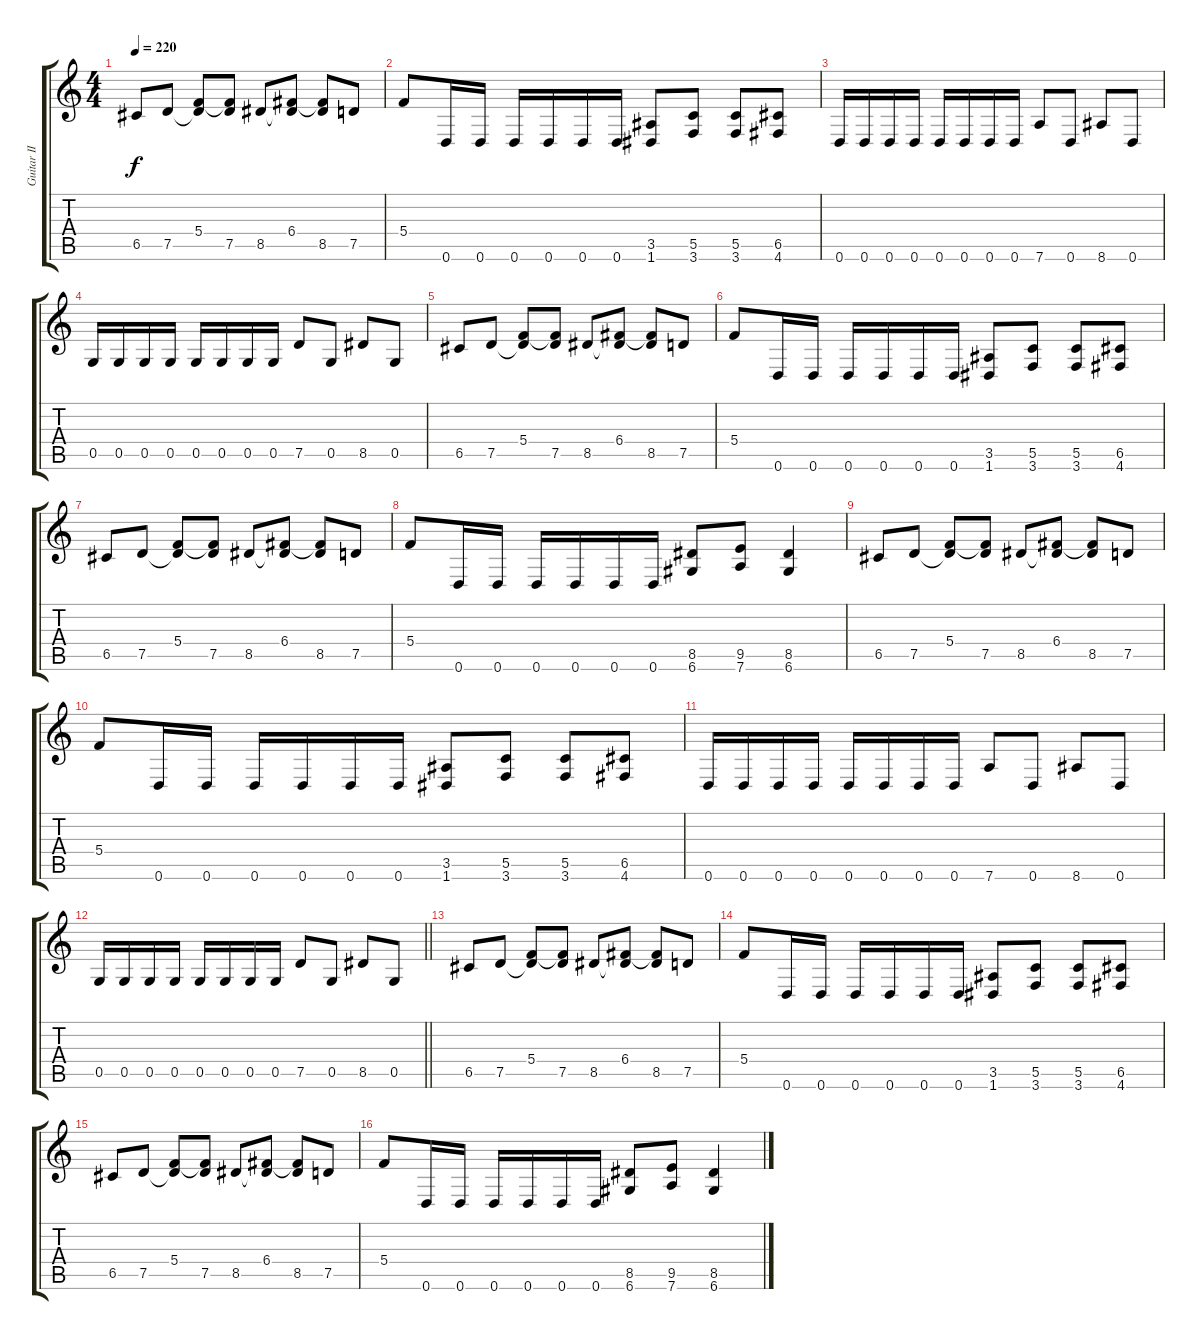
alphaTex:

\track ("Guitar II" "Guitar II") {instrument distortionguitar}
\staff {score tabs}
\tuning (D4 A3 F3 C3 G2 D2) {hide}
\ts (4 4)
\tempo 220
\clef g2
\ks c
6.5.8{dy f} 7.5.8 (5.4 7.5{t}).8 (5.4{t} 7.5).8 8.5.8 (6.4 8.5{t}).8 (6.4{t} 8.5).8 7.5.8 |
5.4.8 0.6.16 0.6.16 0.6.16 0.6.16 0.6.16 0.6.16 (3.5 1.6).8 (5.5 3.6).8 (5.5 3.6).8 (6.5 4.6).8 |
0.6.16 0.6.16 0.6.16 0.6.16 0.6.16 0.6.16 0.6.16 0.6.16 7.6.8 0.6.8 8.6.8 0.6.8 |
0.5.16 0.5.16 0.5.16 0.5.16 0.5.16 0.5.16 0.5.16 0.5.16 7.5.8 0.5.8 8.5.8 0.5.8 |
6.5.8 7.5.8 (5.4 7.5{t}).8 (5.4{t} 7.5).8 8.5.8 (6.4 8.5{t}).8 (6.4{t} 8.5).8 7.5.8 |
5.4.8 0.6.16 0.6.16 0.6.16 0.6.16 0.6.16 0.6.16 (3.5 1.6).8 (5.5 3.6).8 (5.5 3.6).8 (6.5 4.6).8 |
6.5.8 7.5.8 (5.4 7.5{t}).8 (5.4{t} 7.5).8 8.5.8 (6.4 8.5{t}).8 (6.4{t} 8.5).8 7.5.8 |
5.4.8 0.6.16 0.6.16 0.6.16 0.6.16 0.6.16 0.6.16 (8.5 6.6).8 (9.5 7.6).8 (8.5 6.6).4 |
6.5.8 7.5.8 (5.4 7.5{t}).8 (5.4{t} 7.5).8 8.5.8 (6.4 8.5{t}).8 (6.4{t} 8.5).8 7.5.8 |
5.4.8 0.6.16 0.6.16 0.6.16 0.6.16 0.6.16 0.6.16 (3.5 1.6).8 (5.5 3.6).8 (5.5 3.6).8 (6.5 4.6).8 |
0.6.16 0.6.16 0.6.16 0.6.16 0.6.16 0.6.16 0.6.16 0.6.16 7.6.8 0.6.8 8.6.8 0.6.8 |
\barLineRight lightlight
0.5.16 0.5.16 0.5.16 0.5.16 0.5.16 0.5.16 0.5.16 0.5.16 7.5.8 0.5.8 8.5.8 0.5.8 |
6.5.8 7.5.8 (5.4 7.5{t}).8 (5.4{t} 7.5).8 8.5.8 (6.4 8.5{t}).8 (6.4{t} 8.5).8 7.5.8 |
5.4.8 0.6.16 0.6.16 0.6.16 0.6.16 0.6.16 0.6.16 (3.5 1.6).8 (5.5 3.6).8 (5.5 3.6).8 (6.5 4.6).8 |
6.5.8 7.5.8 (5.4 7.5{t}).8 (5.4{t} 7.5).8 8.5.8 (6.4 8.5{t}).8 (6.4{t} 8.5).8 7.5.8 |
5.4.8 0.6.16 0.6.16 0.6.16 0.6.16 0.6.16 0.6.16 (8.5 6.6).8 (9.5 7.6).8 (8.5 6.6).4
